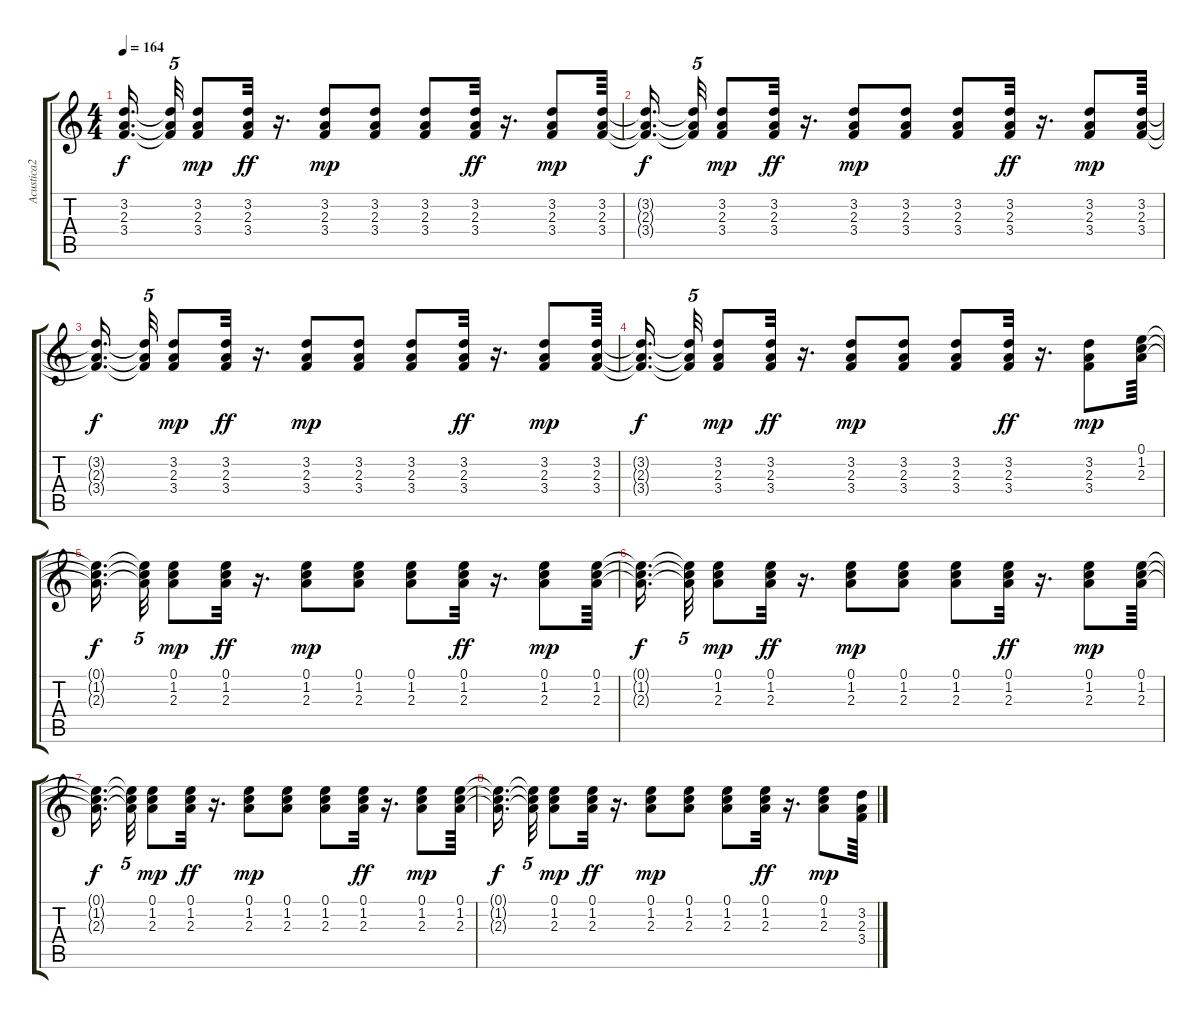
\track ("Acustica2" "Acustica2") {instrument acousticguitarsteel}
\staff {score tabs}
\tuning (E4 B3 G3 D3 A2 E2) {hide}
\ts (4 4)
\tempo 164
\clef g2
\ks c
(3.2{t} 2.3{t} 3.4{t}).16{d dy f beam splitsecondary} (3.2{t} 2.3{t} 3.4{t}).32{tu (5 4)} (3.2 2.3 3.4).8{dy mp} (3.2 2.3 3.4).32{dy ff} r.16{d} (3.2 2.3 3.4).8{dy mp} (3.2 2.3 3.4).8 (3.2 2.3 3.4).8 (3.2 2.3 3.4).32{dy ff} r.16{d} (3.2 2.3 3.4).8{dy mp} (3.2 2.3 3.4).64 |
(3.2{t} 2.3{t} 3.4{t}).16{d dy f beam splitsecondary} (3.2{t} 2.3{t} 3.4{t}).32{tu (5 4)} (3.2 2.3 3.4).8{dy mp} (3.2 2.3 3.4).32{dy ff} r.16{d} (3.2 2.3 3.4).8{dy mp} (3.2 2.3 3.4).8 (3.2 2.3 3.4).8 (3.2 2.3 3.4).32{dy ff} r.16{d} (3.2 2.3 3.4).8{dy mp} (3.2 2.3 3.4).64 |
(3.2{t} 2.3{t} 3.4{t}).16{d dy f beam splitsecondary} (3.2{t} 2.3{t} 3.4{t}).32{tu (5 4)} (3.2 2.3 3.4).8{dy mp} (3.2 2.3 3.4).32{dy ff} r.16{d} (3.2 2.3 3.4).8{dy mp} (3.2 2.3 3.4).8 (3.2 2.3 3.4).8 (3.2 2.3 3.4).32{dy ff} r.16{d} (3.2 2.3 3.4).8{dy mp} (3.2 2.3 3.4).64 |
(3.2{t} 2.3{t} 3.4{t}).16{d dy f beam splitsecondary} (3.2{t} 2.3{t} 3.4{t}).32{tu (5 4)} (3.2 2.3 3.4).8{dy mp} (3.2 2.3 3.4).32{dy ff} r.16{d} (3.2 2.3 3.4).8{dy mp} (3.2 2.3 3.4).8 (3.2 2.3 3.4).8 (3.2 2.3 3.4).32{dy ff} r.16{d} (3.2 2.3 3.4).8{dy mp} (0.1 1.2 2.3).64 |
(0.1{t} 1.2{t} 2.3{t}).16{d dy f beam splitsecondary} (0.1{t} 1.2{t} 2.3{t}).32{tu (5 4)} (0.1 1.2 2.3).8{dy mp} (0.1 1.2 2.3).32{dy ff} r.16{d} (0.1 1.2 2.3).8{dy mp} (0.1 1.2 2.3).8 (0.1 1.2 2.3).8 (0.1 1.2 2.3).32{dy ff} r.16{d} (0.1 1.2 2.3).8{dy mp} (0.1 1.2 2.3).64 |
(0.1{t} 1.2{t} 2.3{t}).16{d dy f beam splitsecondary} (0.1{t} 1.2{t} 2.3{t}).32{tu (5 4)} (0.1 1.2 2.3).8{dy mp} (0.1 1.2 2.3).32{dy ff} r.16{d} (0.1 1.2 2.3).8{dy mp} (0.1 1.2 2.3).8 (0.1 1.2 2.3).8 (0.1 1.2 2.3).32{dy ff} r.16{d} (0.1 1.2 2.3).8{dy mp} (0.1 1.2 2.3).64 |
(0.1{t} 1.2{t} 2.3{t}).16{d dy f beam splitsecondary} (0.1{t} 1.2{t} 2.3{t}).32{tu (5 4)} (0.1 1.2 2.3).8{dy mp} (0.1 1.2 2.3).32{dy ff} r.16{d} (0.1 1.2 2.3).8{dy mp} (0.1 1.2 2.3).8 (0.1 1.2 2.3).8 (0.1 1.2 2.3).32{dy ff} r.16{d} (0.1 1.2 2.3).8{dy mp} (0.1 1.2 2.3).64 |
(0.1{t} 1.2{t} 2.3{t}).16{d dy f beam splitsecondary} (0.1{t} 1.2{t} 2.3{t}).32{tu (5 4)} (0.1 1.2 2.3).8{dy mp} (0.1 1.2 2.3).32{dy ff} r.16{d} (0.1 1.2 2.3).8{dy mp} (0.1 1.2 2.3).8 (0.1 1.2 2.3).8 (0.1 1.2 2.3).32{dy ff} r.16{d} (0.1 1.2 2.3).8{dy mp} (3.2 2.3 3.4).64
